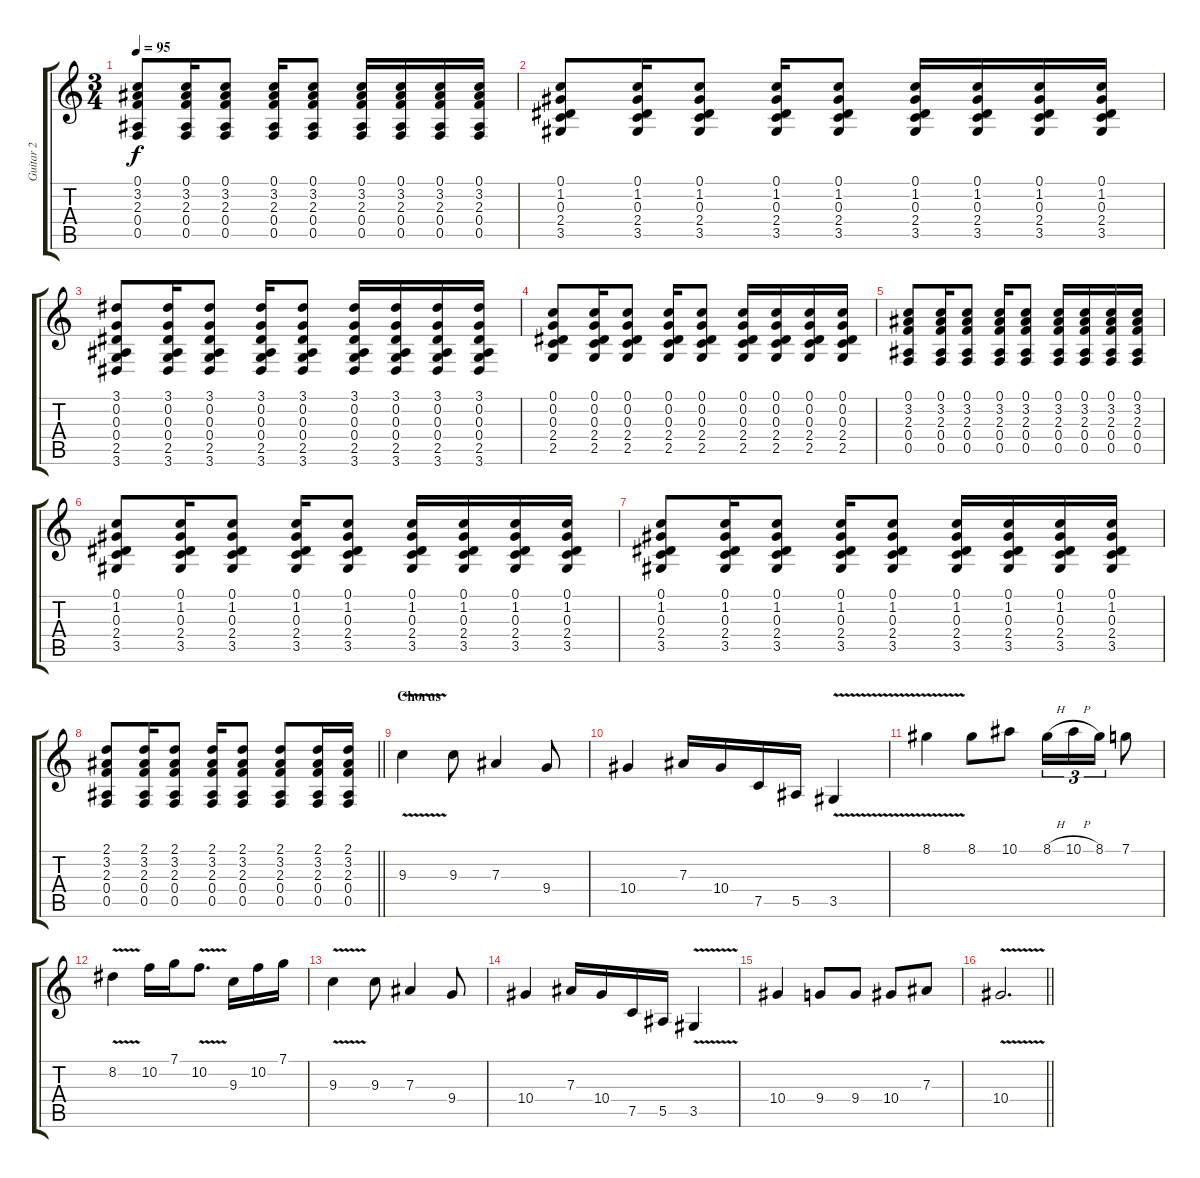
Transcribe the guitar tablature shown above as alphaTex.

\track ("Guitar 2" "Guitar 2") {instrument acousticguitarsteel}
\staff {score tabs}
\tuning (C4 G3 Eb3 Bb2 F2 C2) {hide}
\ts (3 4)
\tempo 95
\clef g2
\ks c
(0.1 3.2 2.3 0.4 0.5).8{dy f} (0.1 3.2 2.3 0.4 0.5).16 (0.1 3.2 2.3 0.4 0.5).8 (0.1 3.2 2.3 0.4 0.5).16 (0.1 3.2 2.3 0.4 0.5).8 (0.1 3.2 2.3 0.4 0.5).16 (0.1 3.2 2.3 0.4 0.5).16 (0.1 3.2 2.3 0.4 0.5).16 (0.1 3.2 2.3 0.4 0.5).16 |
(0.1 1.2 0.3 2.4 3.5).8 (0.1 1.2 0.3 2.4 3.5).16 (0.1 1.2 0.3 2.4 3.5).8 (0.1 1.2 0.3 2.4 3.5).16 (0.1 1.2 0.3 2.4 3.5).8 (0.1 1.2 0.3 2.4 3.5).16 (0.1 1.2 0.3 2.4 3.5).16 (0.1 1.2 0.3 2.4 3.5).16 (0.1 1.2 0.3 2.4 3.5).16 |
(3.1 0.2 0.3 0.4 2.5 3.6).8 (3.1 0.2 0.3 0.4 2.5 3.6).16 (3.1 0.2 0.3 0.4 2.5 3.6).8 (3.1 0.2 0.3 0.4 2.5 3.6).16 (3.1 0.2 0.3 0.4 2.5 3.6).8 (3.1 0.2 0.3 0.4 2.5 3.6).16 (3.1 0.2 0.3 0.4 2.5 3.6).16 (3.1 0.2 0.3 0.4 2.5 3.6).16 (3.1 0.2 0.3 0.4 2.5 3.6).16 |
(0.1 0.2 0.3 2.4 2.5).8 (0.1 0.2 0.3 2.4 2.5).16 (0.1 0.2 0.3 2.4 2.5).8 (0.1 0.2 0.3 2.4 2.5).16 (0.1 0.2 0.3 2.4 2.5).8 (0.1 0.2 0.3 2.4 2.5).16 (0.1 0.2 0.3 2.4 2.5).16 (0.1 0.2 0.3 2.4 2.5).16 (0.1 0.2 0.3 2.4 2.5).16 |
(0.1 3.2 2.3 0.4 0.5).8 (0.1 3.2 2.3 0.4 0.5).16 (0.1 3.2 2.3 0.4 0.5).8 (0.1 3.2 2.3 0.4 0.5).16 (0.1 3.2 2.3 0.4 0.5).8 (0.1 3.2 2.3 0.4 0.5).16 (0.1 3.2 2.3 0.4 0.5).16 (0.1 3.2 2.3 0.4 0.5).16 (0.1 3.2 2.3 0.4 0.5).16 |
(0.1 1.2 0.3 2.4 3.5).8 (0.1 1.2 0.3 2.4 3.5).16 (0.1 1.2 0.3 2.4 3.5).8 (0.1 1.2 0.3 2.4 3.5).16 (0.1 1.2 0.3 2.4 3.5).8 (0.1 1.2 0.3 2.4 3.5).16 (0.1 1.2 0.3 2.4 3.5).16 (0.1 1.2 0.3 2.4 3.5).16 (0.1 1.2 0.3 2.4 3.5).16 |
(0.1 1.2 0.3 2.4 3.5).8 (0.1 1.2 0.3 2.4 3.5).16 (0.1 1.2 0.3 2.4 3.5).8 (0.1 1.2 0.3 2.4 3.5).16 (0.1 1.2 0.3 2.4 3.5).8 (0.1 1.2 0.3 2.4 3.5).16 (0.1 1.2 0.3 2.4 3.5).16 (0.1 1.2 0.3 2.4 3.5).16 (0.1 1.2 0.3 2.4 3.5).16 |
\barLineRight lightlight
(2.1 3.2 2.3 0.4 0.5).8 (2.1 3.2 2.3 0.4 0.5).16 (2.1 3.2 2.3 0.4 0.5).8 (2.1 3.2 2.3 0.4 0.5).16 (2.1 3.2 2.3 0.4 0.5).8 (2.1 3.2 2.3 0.4 0.5).8 (2.1 3.2 2.3 0.4 0.5).16 (2.1 3.2 2.3 0.4 0.5).16 |
\section ("" "Chorus")
9.3{v}.4{volume 12 instrument distortionguitar} 9.3.8 7.3.4 9.4.8 |
10.4.4 7.3.16 10.4.16 7.5.16 5.5.16 3.5{v}.4 |
8.1{v}.4 8.1.8 10.1.8 8.1{h}.16{tu (3 2)} 10.1{h}.16{tu (3 2)} 8.1.16{tu (3 2)} 7.1.8 |
8.2{v}.4 10.2.16 7.1.16 10.2{v}.8{d} 9.3.16 10.2.16 7.1.16 |
9.3{v}.4 9.3.8 7.3.4 9.4.8 |
10.4.4 7.3.16 10.4.16 7.5.16 5.5.16 3.5{v}.4 |
10.4.4 9.4.8 9.4.8 10.4.8 7.3.8 |
\barLineRight lightlight
10.4{v}.2{d}
